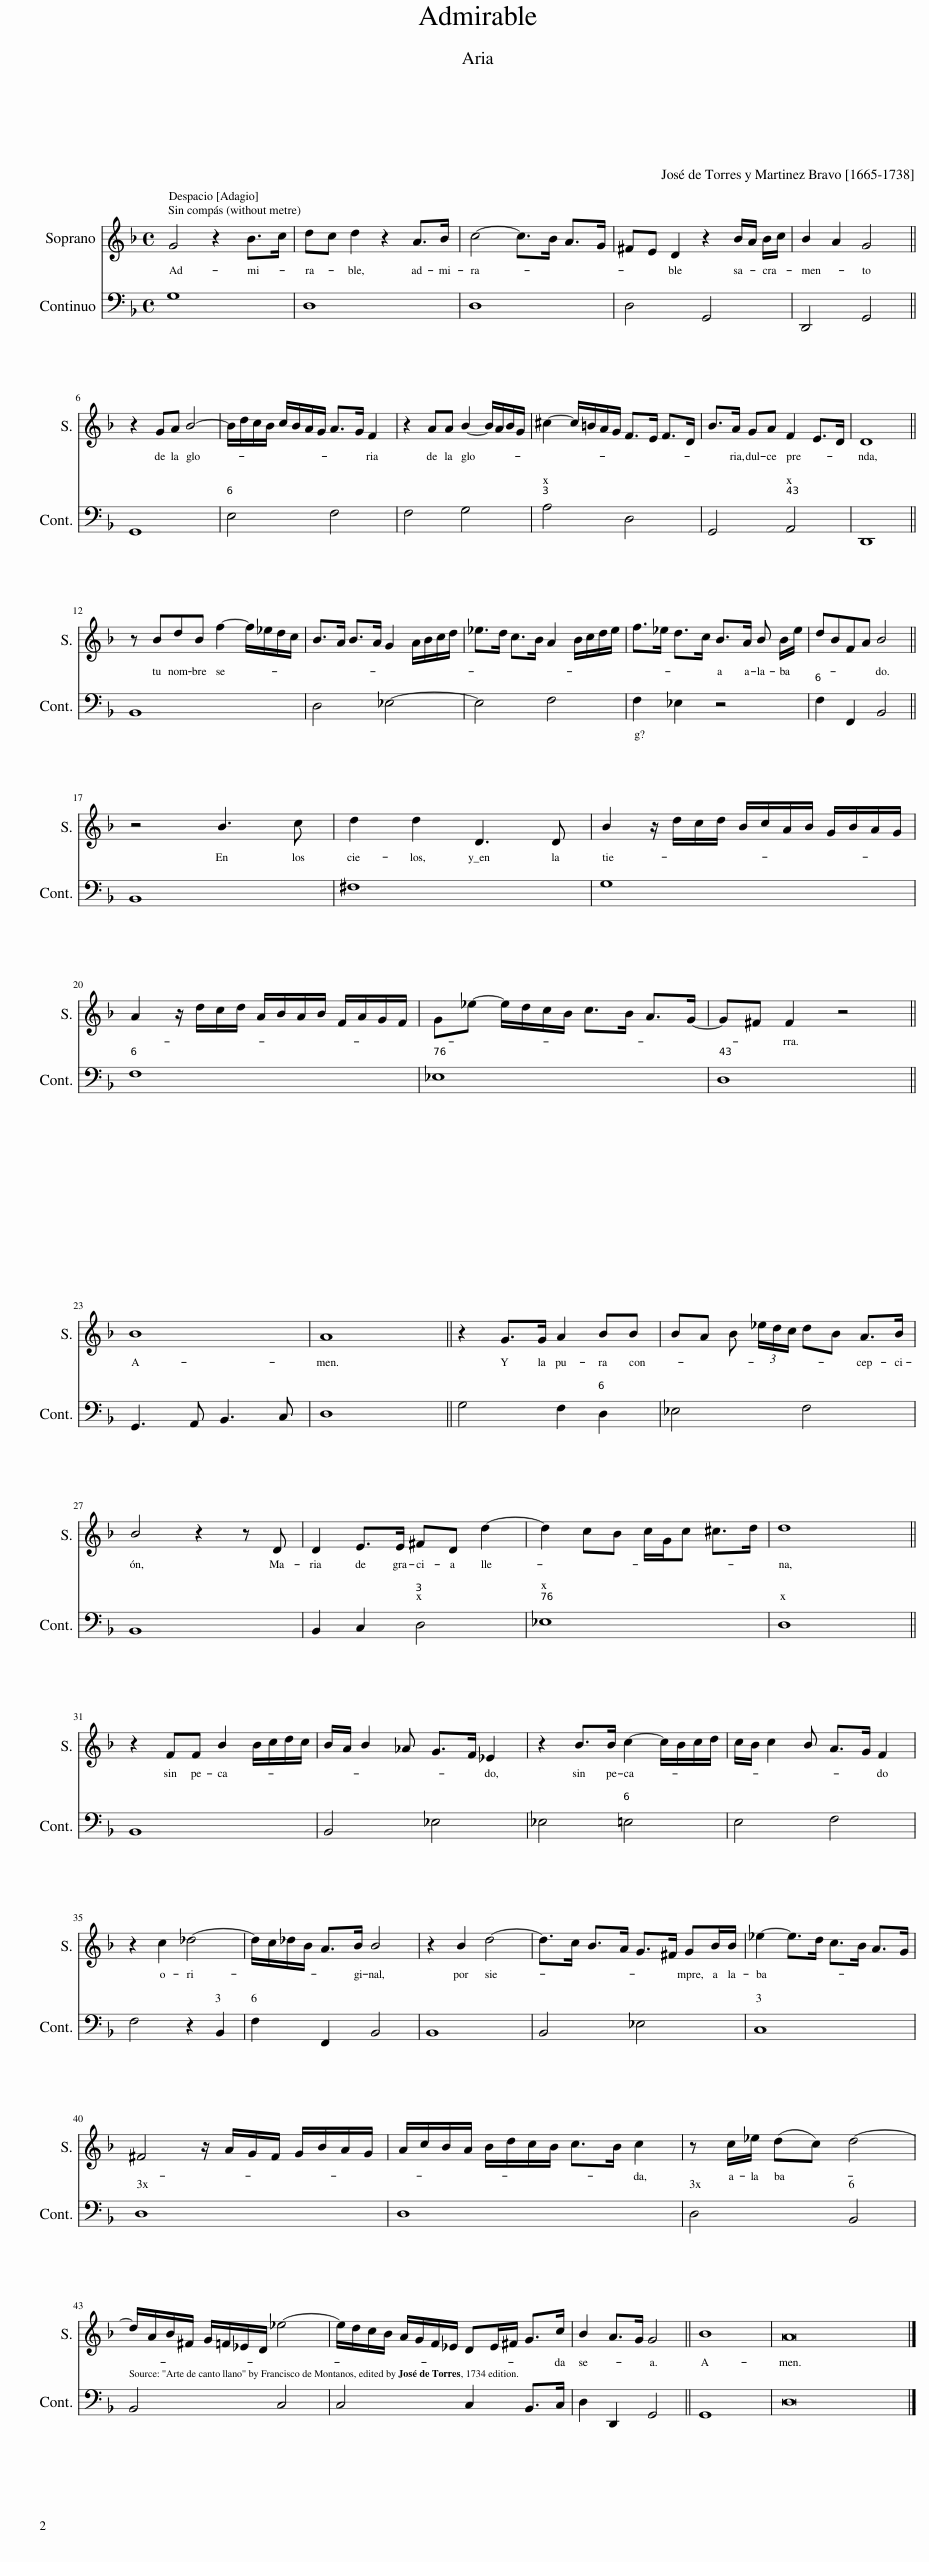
X:1
%%score 1 2
L:1/8
M:4/4
I:linebreak $
K:F
V:1 treble
V:2 bass
V:1
 G4 z2 B>c | dc d2 z2 A>B | c4- c>B A>G | ^FE D2 z2 B/A/ B/c/ | B2 A2 G4 ||$ %5
 z2 GA B4- | B/d/c/B/ c/B/A/G/ A>G F2 | z2 AA B2- B/A/B/G/ | ^c2- c/=B/A/G/ F>E F>D | B>A GA F2 E>D | %10
 D8 ||$ z BdB f2- f/_e/d/c/ | B>A B>A G2 A/B/c/d/ | _e>d c>B A2 B/c/d/e/ | f>_e d>c B>A B B/e/ | %15
 dBFA B4 ||$ z4 B3 c | d2 d2 D3 D | B2 z/ d/c/d/ B/c/A/B/ G/B/A/G/ |$ A2 z/ d/c/d/ A/B/A/B/ F/A/G/F/ | %20
 G_e- e/d/c/B/ c>B A>G- | G^F F2 z4 ||$ B8 | A8 || z2 G>G A2 BB | %25
 BA B (3_e/d/c/ dB A>B |$ B4 z2 z D | D2 E>E ^FD d2- | d2 cB c/G/c ^c>d | d8 ||$ %30
 z2 FF B2 B/c/d/c/ | B/A/ B2 _A G>F _E2 | z2 B>B c2- c/B/c/d/ | c/B/ c2 B A>G F2 |$ z2 c2 _d4- | %35
 d/c/_d/B/ A>B B4 | z2 B2 d4- | d>c B>A G>^F GB/B/ | _e2- e>d c>B A>G |$ ^F4 z/ A/G/F/ G/B/A/G/ | %40
 A/c/B/A/ B/d/c/B/ c>B c2 | z c/_e/ (dc) d4- |$ d/A/B/^F/ G/=F/_E/D/ _e4- | e/d/c/B/ A/G/F/_E/ DE/^F/ G>c | B2 A>G G4 || %45
 B8 | A16 |] %47
V:2
 G,8 | D,8 | D,8 | D,4 G,,4 | D,,4 G,,4 ||$ %5
 G,,8 | E,4 F,4 | F,4 G,4 | A,4 D,4 | G,,4 A,,4 | %10
 D,,8 ||$ B,,8 | D,4 _E,4- | E,4 F,4 | F,2 _E,2 z4 | %15
 F,2 F,,2 B,,4 ||$ B,,8 | ^F,8 | G,8 |$ F,8 | %20
 _E,8 | D,8 ||$ G,,3 A,, B,,3 C, | D,8 || G,4 F,2 D,2 | %25
 _E,4 F,4 |$ B,,8 | B,,2 C,2 D,4 | _E,8 | D,8 ||$ %30
 B,,8 | B,,4 _E,4 | _E,4 =E,4 | E,4 F,4 |$ F,4 z2 B,,2 | %35
 F,2 F,,2 B,,4 | B,,8 | B,,4 _E,4 | C,8 |$ D,8 | %40
 D,8 | D,4 B,,4 |$ B,,4 C,4 | C,4 C,2 B,,>C, | D,2 D,,2 G,,4 || %45
 G,,8 | D,16 |] %47
